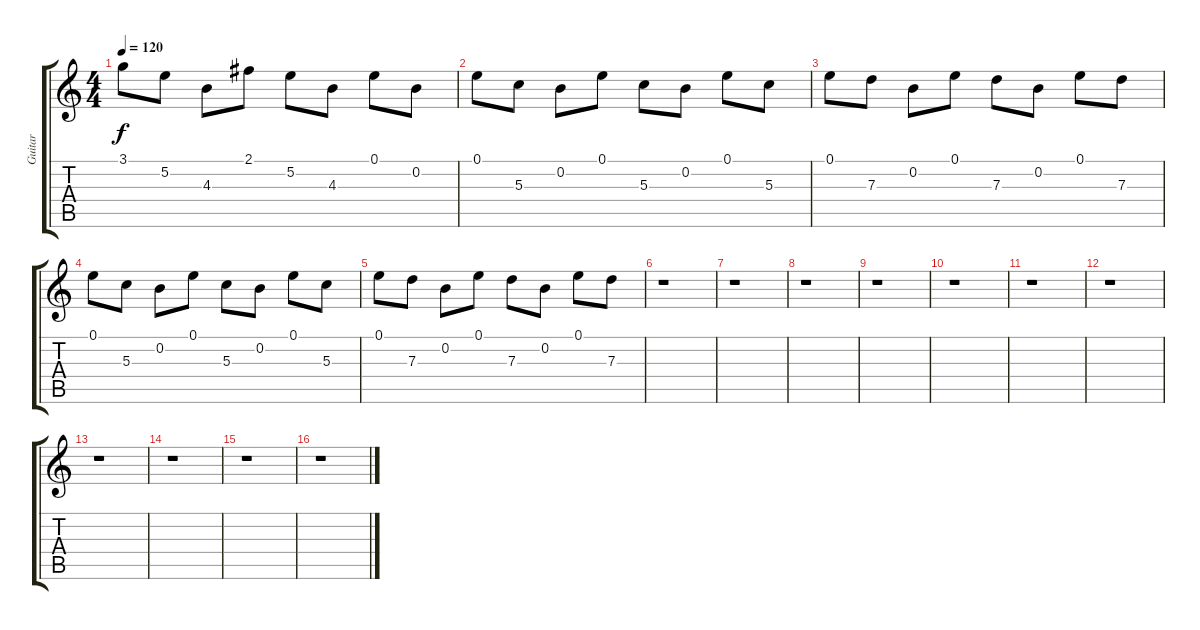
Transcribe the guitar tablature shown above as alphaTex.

\track ("Guitar" "Guitar") {instrument electricguitarclean}
\staff {score tabs}
\tuning (E4 B3 G3 D3 A2 E2) {hide}
\ts (4 4)
\tempo 120
\clef g2
\ks c
3.1.8{dy f} 5.2.8 4.3.8 2.1.8 5.2.8 4.3.8 0.1.8 0.2.8 |
0.1.8 5.3.8 0.2.8 0.1.8 5.3.8 0.2.8 0.1.8 5.3.8 |
0.1.8 7.3.8 0.2.8 0.1.8 7.3.8 0.2.8 0.1.8 7.3.8 |
0.1.8 5.3.8 0.2.8 0.1.8 5.3.8 0.2.8 0.1.8 5.3.8 |
0.1.8 7.3.8 0.2.8 0.1.8 7.3.8 0.2.8 0.1.8 7.3.8 |
r.1 |
r.1 |
r.1 |
r.1 |
r.1 |
r.1 |
r.1 |
r.1 |
r.1 |
r.1 |
r.1
